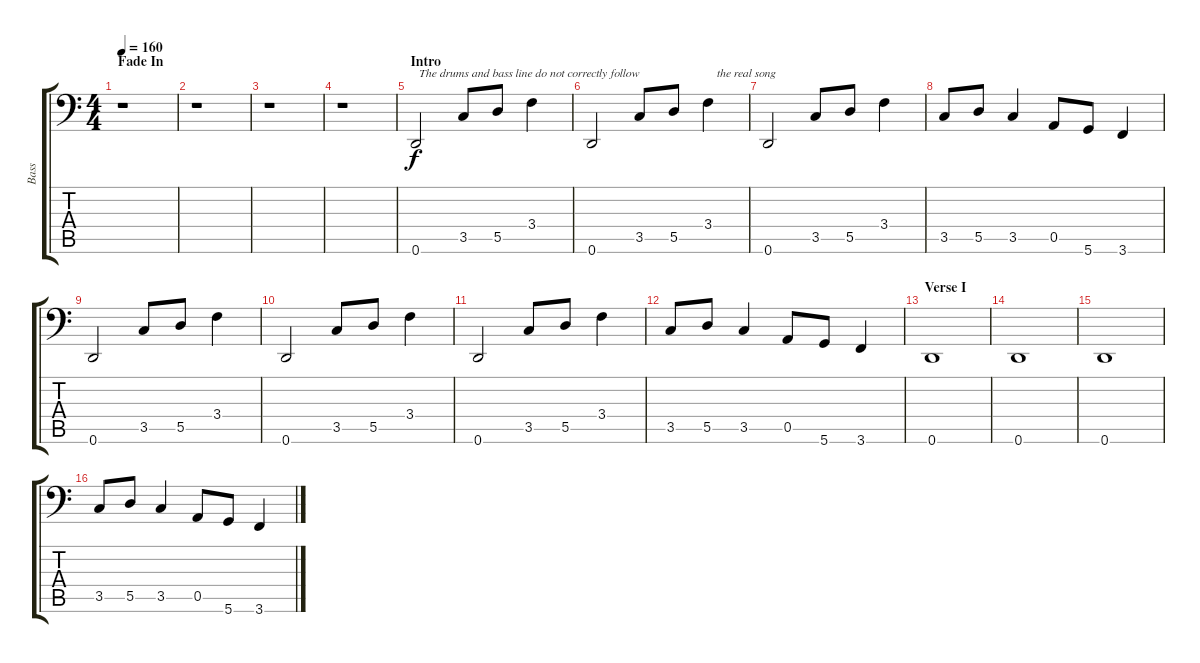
\track ("Bass" "Bass") {instrument electricbassfinger}
\staff {score tabs}
\tuning (E3 B2 G2 D2 A1 D1) {hide}
\ts (4 4)
\section ("" "Fade In")
\tempo 160
\clef f4
\ks c
r.1{dy f instrument electricbassfinger} |
r.1 |
r.1 |
r.1 |
\section ("" "Intro")
0.6.2{txt " The drums and bass line do not correctly follow "} 3.5.8 5.5.8 3.4.4 |
0.6.2 3.5.8 5.5.8 3.4.4{txt "   the real song"} |
0.6.2 3.5.8 5.5.8 3.4.4 |
3.5.8 5.5.8 3.5.4 0.5.8 5.6.8 3.6.4 |
0.6.2 3.5.8 5.5.8 3.4.4 |
0.6.2 3.5.8 5.5.8 3.4.4 |
0.6.2 3.5.8 5.5.8 3.4.4 |
3.5.8 5.5.8 3.5.4 0.5.8 5.6.8 3.6.4 |
\section ("" "Verse I")
0.6.1 |
0.6.1 |
0.6.1 |
3.5.8 5.5.8 3.5.4 0.5.8 5.6.8 3.6.4
